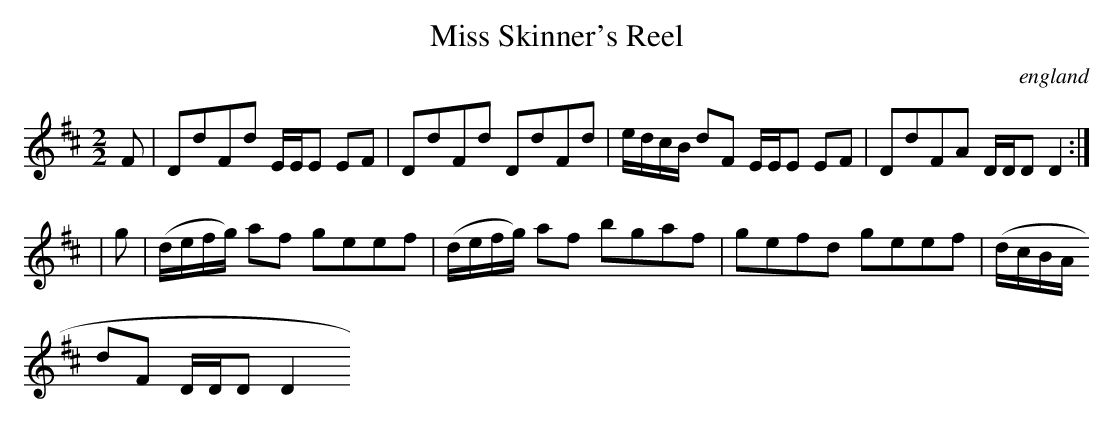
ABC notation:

X:1
T:Miss Skinner's Reel
O:england
M:2/2
L:1/8
K:D major
F|DdFd E/2E/2E EF|DdFd DdFd|e/2d/2c/2B/2 dF E/2E/2E EF|DdFA D/2D/2D D2:|
|g|(d/2e/2f/2g/2) af geef|(d/2e/2f/2g/2)  af bgaf|gefd geef|(d/2c/2B/2A/
2) dF D/2D/2D D2
